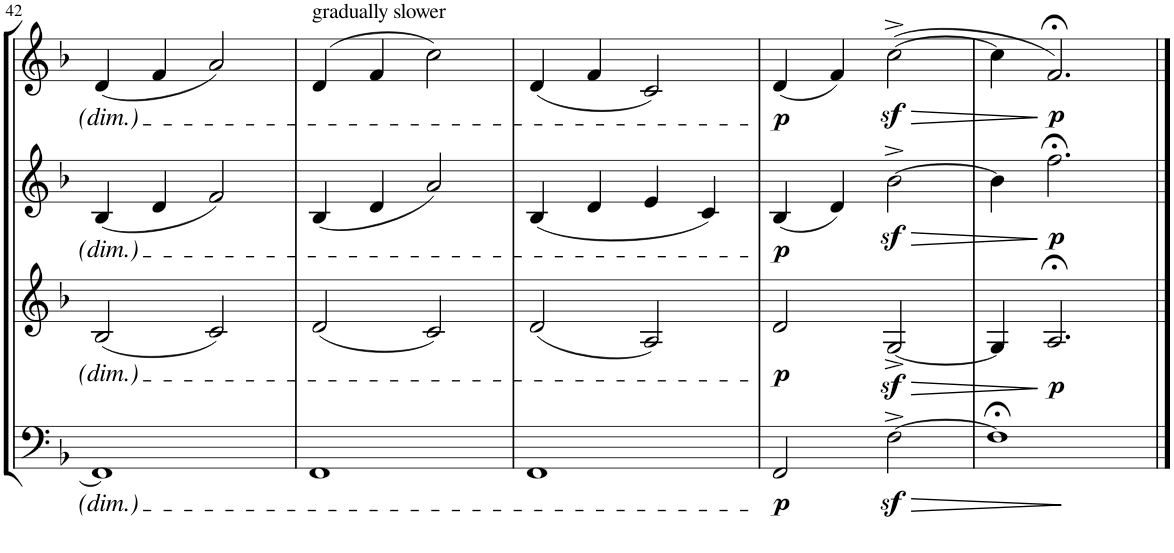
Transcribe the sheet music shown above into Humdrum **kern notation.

**kern	**dynam	**kern	**dynam	**kern	**dynam	**kern	**dynam
*part4	*part4	*part3	*part3	*part2	*part2	*part1	*part1
*staff4	*staff4	*staff3	*staff3	*staff2	*staff2	*staff1	*staff1
*I"Bassoon	*	*I"Bb Clarinet	*	*I"Oboe	*	*I"Flute	*
*I'Bsn	*	*I'Cl	*	*I'Ob	*	*I'Fl	*
!!LO:PB:g=z
*clefF4	*	*clefG2	*	*clefG2	*	*clefG2	*
*	*	*ITrd1c2	*	*	*	*	*
*k[b-]	*	*k[b-]	*	*k[b-]	*	*k[b-]	*
*M2/2	*	*M2/2	*	*M2/2	*	*M2/2	*
*met(c|)	*	*met(c|)	*	*met(c|)	*	*met(c|)	*
=42	=42	=42	=42	=42	=42	=42	=42
1FF]	.	(2B-/	.	(4B-/	.	(4d/	.
.	.	.	.	4d/	.	4f/	.
.	.	2c/)	.	2f/)	.	2a/)	.
=43	=43	=43	=43	=43	=43	=43	=43
!	!	!	!	!	!	!LO:TX:a:t=gradually slower	!
1FF	.	(2d/	.	(4B-/	.	(4d/	.
.	.	.	.	4d/	.	4f/	.
.	.	2c/)	.	2a/)	.	2cc\)	.
=44	=44	=44	=44	=44	=44	=44	=44
1FF	.	(2d/	.	(4B-/	.	(4d/	.
.	.	.	.	4d/	.	4f/	.
.	.	2A/)	.	4e/	.	2c/)	.
.	.	.	.	4c/)	.	.	.
=45	=45	=45	=45	=45	=45	=45	=45
!	!LO:DY:b	!	!LO:DY:b	!	!LO:DY:b	!	!LO:DY:b
2FF/	p	2d/	p	(4B-/	p	(4d/	p
.	.	.	.	4d/)	.	4f/)	.
!	!LO:HP:b	!	!LO:HP:b	!	!LO:HP:b	!	!LO:HP:b
[2Fz<^\	>	[2Gz<^/	>	[2b-z<^\	>	([2ccz<^\	>
=46	=46	=46	=46	=46	=46	=46	=46
1F;<]	.	4G/]	.	4b-\]	.	4cc\]	.
!	!	!	!LO:DY:n=1:b	!	!LO:DY:n=1:b	!	!LO:DY:n=1:b
.	.	2.A;</	] p	2.ff;<\	] p	2.f;</)	] p
.	]	.	.	.	.	.	.
==	==	==	==	==	==	==	==
*-	*-	*-	*-	*-	*-	*-	*-
